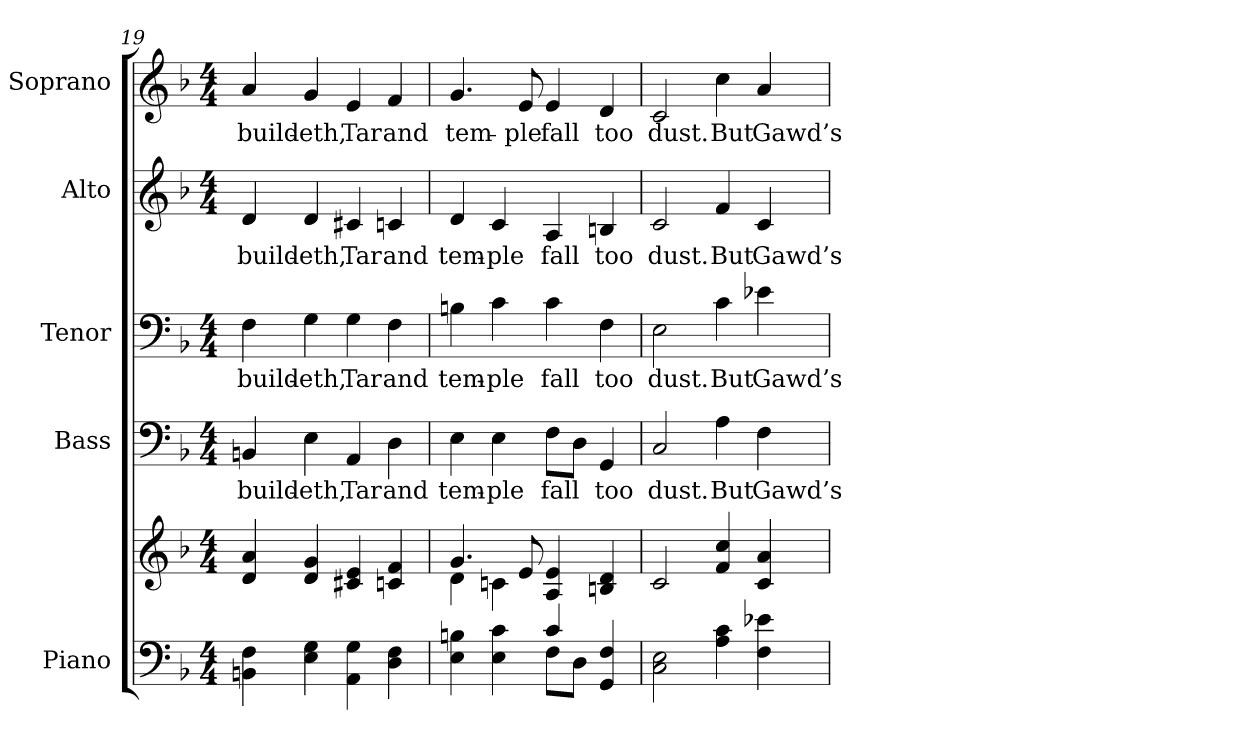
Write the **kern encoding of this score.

**kern	**kern	**kern	**text	**kern	**text	**kern	**text	**kern	**text
*part5	*part5	*part4	*part4	*part3	*part3	*part2	*part2	*part1	*part1
*staff6	*staff5	*staff4	*staff4	*staff3	*staff3	*staff2	*staff2	*staff1	*staff1
*I"Piano	*	*I"Bass	*	*I"Tenor	*	*I"Alto	*	*I"Soprano	*
*I'Pno.	*	*I'B.	*	*I'T.	*	*I'A.	*	*I'S.	*
!!LO:PB:g=z
*clefF4	*clefG2	*clefF4	*	*clefF4	*	*clefG2	*	*clefG2	*
*k[b-]	*k[b-]	*k[b-]	*	*k[b-]	*	*k[b-]	*	*k[b-]	*
*F:	*F:	*F:	*	*F:	*	*F:	*	*F:	*
*M4/4	*M4/4	*M4/4	*	*M4/4	*	*M4/4	*	*M4/4	*
=19	=19	=19	=19	=19	=19	=19	=19	=19	=19
!	!	!	!LO:LY:b:color=#000000	!	!	!	!	!	!
!	!	!	!	!	!LO:LY:b:color=#000000	!	!	!	!
!	!	!	!	!	!	!	!LO:LY:b:color=#000000	!	!
!	!	!	!	!	!	!	!	!	!LO:LY:b:color=#000000
4BBni\ 4Fi	4di/ 4ai	4BBni/	build-	4Fi\	build-	4di/	build-	4ai/	build-
!	!	!	!LO:LY:b:color=#000000	!	!	!	!	!	!
!	!	!	!	!	!LO:LY:b:color=#000000	!	!	!	!
!	!	!	!	!	!	!	!LO:LY:b:color=#000000	!	!
!	!	!	!	!	!	!	!	!	!LO:LY:b:color=#000000
4Ei\ 4Gi	4di/ 4gi	4Ei\	-eth,	4Gi\	-eth,	4di/	-eth,	4gi/	-eth,
!	!	!	!LO:LY:b:color=#000000	!	!	!	!	!	!
!	!	!	!	!	!LO:LY:b:color=#000000	!	!	!	!
!	!	!	!	!	!	!	!LO:LY:b:color=#000000	!	!
!	!	!	!	!	!	!	!	!	!LO:LY:b:color=#000000
4AAi\ 4Gi	4c#Xi/ 4ei	4AAi/	Tar	4Gi\	Tar	4c#Xi/	Tar	4ei/	Tar
!	!	!	!LO:LY:b:color=#000000	!	!	!	!	!	!
!	!	!	!	!	!LO:LY:b:color=#000000	!	!	!	!
!	!	!	!	!	!	!	!LO:LY:b:color=#000000	!	!
!	!	!	!	!	!	!	!	!	!LO:LY:b:color=#000000
4Di\ 4Fi	4cni/ 4fi	4Di\	and	4Fi\	and	4cni/	and	4fi/	and
=20	=20	=20	=20	=20	=20	=20	=20	=20	=20
*^	*^	*	*	*	*	*	*	*	*
!	!	!	!	!	!LO:LY:b:color=#000000	!	!	!	!	!	!
!	!	!	!	!	!	!	!LO:LY:b:color=#000000	!	!	!	!
!	!	!	!	!	!	!	!	!	!LO:LY:b:color=#000000	!	!
!	!	!	!	!	!	!	!	!	!	!	!LO:LY:b:color=#000000
4Ei\ 4Bni	2ryy	4.gi/	4di\	4Ei\	tem-	4Bni\	tem-	4di/	tem-	4.gi/	tem-
!	!	!	!	!	!LO:LY:b:color=#000000	!	!	!	!	!	!
!	!	!	!	!	!	!	!LO:LY:b:color=#000000	!	!	!	!
!	!	!	!	!	!	!	!	!	!LO:LY:b:color=#000000	!	!
4Ei\ 4ci	.	.	4cni\	4Ei\	-ple	4ci\	-ple	4ci/	-ple	.	.
!	!	!	!	!	!	!	!	!	!	!	!LO:LY:b:color=#000000
.	.	8ei/	.	.	.	.	.	.	.	8ei/	-ple
!	!	!	!	!	!LO:LY:b:color=#000000	!	!	!	!	!	!
!	!	!	!	!	!	!	!LO:LY:b:color=#000000	!	!	!	!
!	!	!	!	!	!	!	!	!	!LO:LY:b:color=#000000	!	!
!	!	!	!	!	!	!	!	!	!	!	!LO:LY:b:color=#000000
4ci/	8Fi\L	4Ai/ 4ei	2ryy	8Fi\L	fall	4ci\	fall	4Ai/	fall	4ei/	fall
.	8Di\J	.	.	8Di\J	.	.	.	.	.	.	.
!	!	!	!	!	!LO:LY:b:color=#000000	!	!	!	!	!	!
!	!	!	!	!	!	!	!LO:LY:b:color=#000000	!	!	!	!
!	!	!	!	!	!	!	!	!	!LO:LY:b:color=#000000	!	!
!	!	!	!	!	!	!	!	!	!	!	!LO:LY:b:color=#000000
4GGi/ 4Fi	4ryy	4Bni/ 4di	.	4GGi/	too	4Fi\	too	4Bni/	too	4di/	too
*v	*v	*	*	*	*	*	*	*	*	*	*
*	*v	*v	*	*	*	*	*	*	*	*
!!LO:PB:g=z
=21	=21	=21	=21	=21	=21	=21	=21	=21	=21
*^	*	*	*	*	*	*	*	*	*
!	!	!	!	!LO:LY:b:color=#000000	!	!	!	!	!	!
*v	*v	*	*	*	*	*	*	*	*	*
*^	*	*	*	*	*	*	*	*	*
!	!	!	!	!	!	!LO:LY:b:color=#000000	!	!	!	!
*v	*v	*	*	*	*	*	*	*	*	*
*^	*	*	*	*	*	*	*	*	*
!	!	!	!	!	!	!	!	!LO:LY:b:color=#000000	!	!
*v	*v	*	*	*	*	*	*	*	*	*
*^	*	*	*	*	*	*	*	*	*
!	!	!	!	!	!	!	!	!	!	!LO:LY:b:color=#000000
*v	*v	*	*	*	*	*	*	*	*	*
2Ci\ 2Ei	2ci/	2Ci/	dust.	2Ei\	dust.	2ci/	dust.	2ci/	dust.
!	!	!	!LO:LY:b:color=#000000	!	!	!	!	!	!
!	!	!	!	!	!LO:LY:b:color=#000000	!	!	!	!
!	!	!	!	!	!	!	!LO:LY:b:color=#000000	!	!
!	!	!	!	!	!	!	!	!	!LO:LY:b:color=#000000
4Ai\ 4ci	4fi/ 4cci	4Ai\	But	4ci\	But	4fi/	But	4cci\	But
!	!	!	!LO:LY:b:color=#000000	!	!	!	!	!	!
!	!	!	!	!	!LO:LY:b:color=#000000	!	!	!	!
!	!	!	!	!	!	!	!LO:LY:b:color=#000000	!	!
!	!	!	!	!	!	!	!	!	!LO:LY:b:color=#000000
4Fi\ 4e-Xi	4ci/ 4ai	4Fi\	Gawd’s	4e-Xi\	Gawd’s	4ci/	Gawd’s	4ai/	Gawd’s
=	=	=	=	=	=	=	=	=	=
*-	*-	*-	*-	*-	*-	*-	*-	*-	*-
